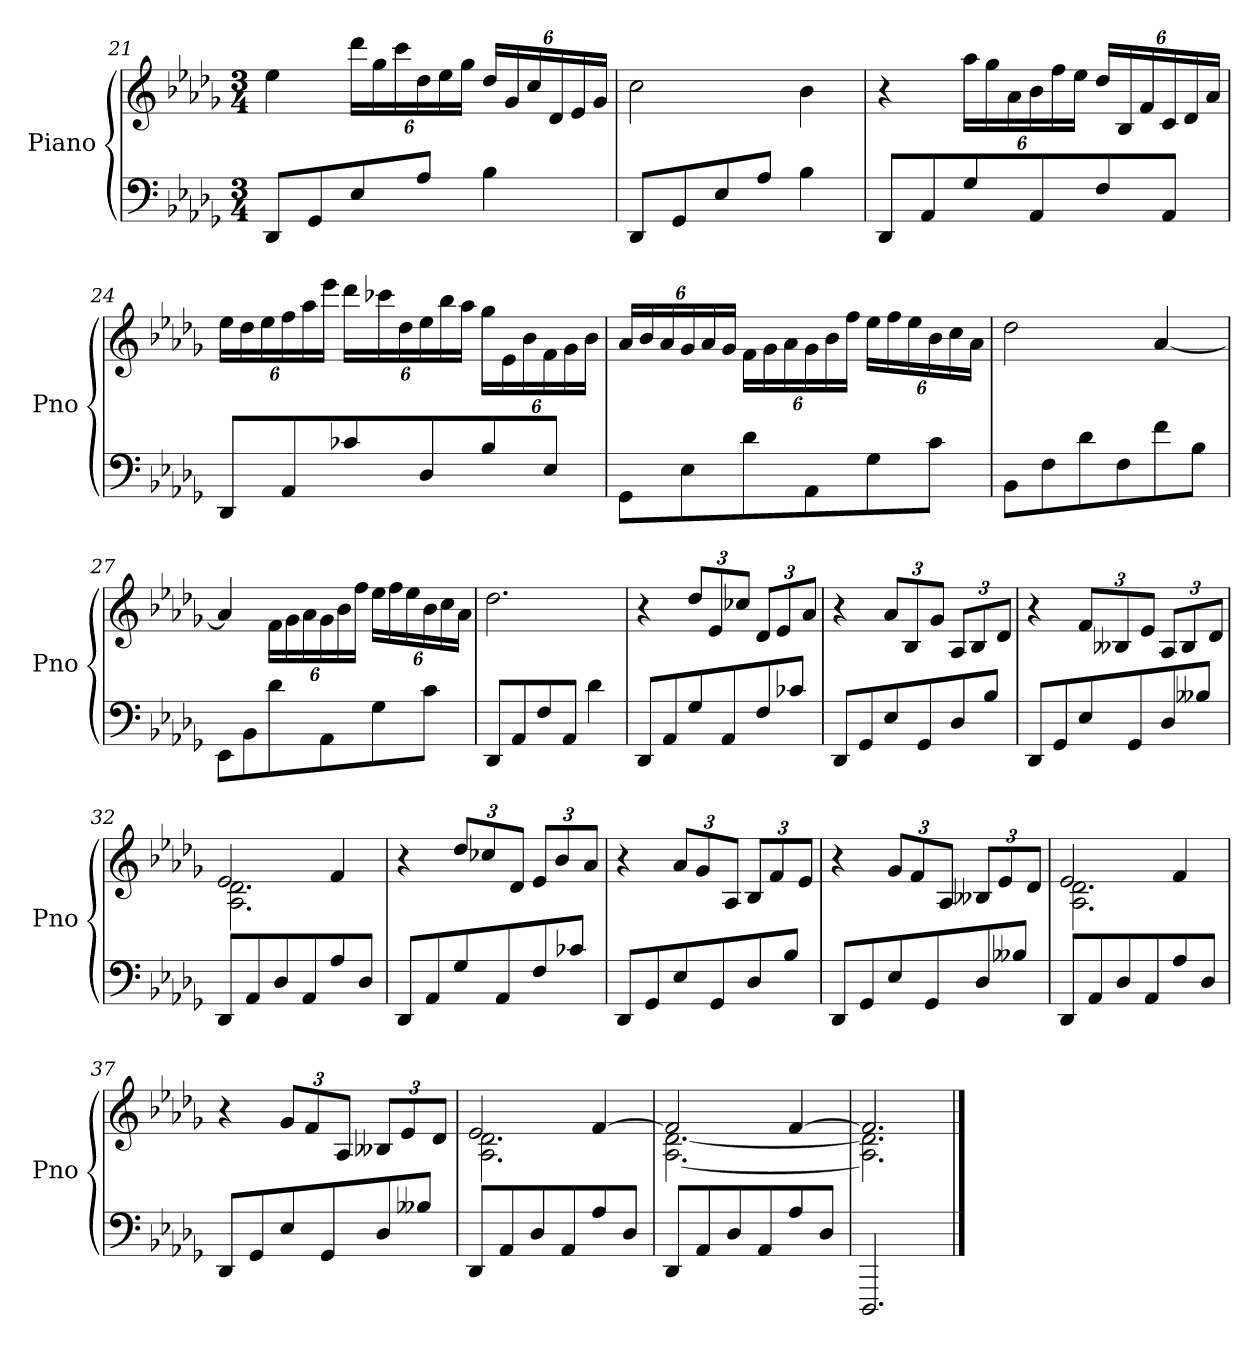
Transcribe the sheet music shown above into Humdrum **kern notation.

**kern	**kern
*part1	*part1
*staff2	*staff1
*I"Piano	*
*I'Pno	*
*clefF4	*clefG2
*k[b-e-a-d-g-]	*k[b-e-a-d-g-]
*D-:	*D-:
*M3/4	*M3/4
=21	=21
8DD-L	4ee-
8GG-	.
8E-	24ddd-LL
.	24gg-
.	24ccc
8A-J	24dd-
.	24ee-
.	24gg-JJ
4B-	24dd-LL
.	24g-
.	24cc
.	24d-
.	24e-
.	24g-JJ
=22	=22
8DD-L	2cc
8GG-	.
8E-	.
8A-J	.
4B-	4b-
=23	=23
8DD-L	4r
8AA-	.
8G-	24aa-LL
.	24gg-
.	24a-
8AA-	24b-
.	24ff
.	24ee-JJ
8F	24dd-LL
.	24B-
.	24f
8AA-J	24c
.	24d-
.	24a-JJ
=24	=24
8DD-L	24ee-LL
.	24dd-
.	24ee-
8AA-	24ff
.	24aa-
.	24eee-JJ
8c-X	24ddd-LL
.	24ccc-X
.	24dd-
8D-	24ee-
.	24bb-
.	24aa-JJ
8B-	24gg-LL
.	24e-
.	24b-
8E-J	24f
.	24g-
.	24b-JJ
=25	=25
8GG-L	24a-LL
.	24b-
.	24a-
8E-	24g-
.	24a-
.	24g-JJ
8d-	24fLL
.	24g-
.	24a-
8AA-	24g-
.	24b-
.	24ffJJ
8G-	24ee-LL
.	24ff
.	24ee-
8cJ	24b-
.	24cc
.	24a-JJ
=26	=26
8BB-L	2dd-
8F	.
8d-	.
8F	.
8f	[4a-
8B-J	.
=27	=27
8EE-L	4a-]
8BB-	.
8d-	24fLL
.	24g-
.	24a-
8AA-	24g-
.	24b-
.	24ffJJ
8G-	24ee-LL
.	24ff
.	24ee-
8cJ	24b-
.	24cc
.	24a-JJ
=28	=28
8DD-L	2.dd-
8AA-	.
8F	.
8AA-J	.
4d-	.
=29	=29
8DD-L	4r
8AA-	.
8G-	12dd-L
.	12e-
8AA-	.
.	12cc-XJ
8F	12d-L
.	12e-
8c-XJ	.
.	12a-J
=30	=30
8DD-L	4r
8GG-	.
8E-	12a-L
.	12B-
8GG-	.
.	12g-J
8D-	12A-L
.	12B-
8B-J	.
.	12d-J
=31	=31
8DD-L	4r
8GG-	.
8E-	12fL
.	12B--X
8GG-	.
.	12e-J
8D-	12A-L
.	12B--
8B--XJ	.
.	12d-J
=32	=32
*	*^
8DD-L	2e-	2.A- 2.d-
8AA-	.	.
8D-	.	.
8AA-	.	.
8A-	4f	.
8D-J	.	.
*	*v	*v
=33	=33
8DD-L	4r
8AA-	.
8G-	12dd-L
.	12cc-X
8AA-	.
.	12d-J
8F	12e-L
.	12b-
8c-XJ	.
.	12a-J
=34	=34
8DD-L	4r
8GG-	.
8E-	12a-L
.	12g-
8GG-	.
.	12A-J
8D-	12B-L
.	12f
8B-J	.
.	12e-J
=35	=35
8DD-L	4r
8GG-	.
8E-	12g-L
.	12f
8GG-	.
.	12A-J
8D-	12B--XL
.	12e-
8B--XJ	.
.	12d-J
=36	=36
*	*^
8DD-L	2e-	2.A- 2.d-
8AA-	.	.
8D-	.	.
8AA-	.	.
8A-	4f	.
8D-J	.	.
*	*v	*v
=37	=37
8DD-L	4r
8GG-	.
8E-	12g-L
.	12f
8GG-	.
.	12A-J
8D-	12B--XL
.	12e-
8B--XJ	.
.	12d-J
=38	=38
*	*^
8DD-L	2e-	2.A- 2.d-
8AA-	.	.
8D-	.	.
8AA-	.	.
8A-	[4f	.
8D-J	.	.
=39	=39	=39
8DD-L	2f]	[2.A- [2.d-
8AA-	.	.
8D-	.	.
8AA-	.	.
8A-	[4f	.
8D-J	.	.
=40	=40	=40
2.DDD-	2.f]	2.A-] 2.d-]
*	*v	*v
==	==
*-	*-
